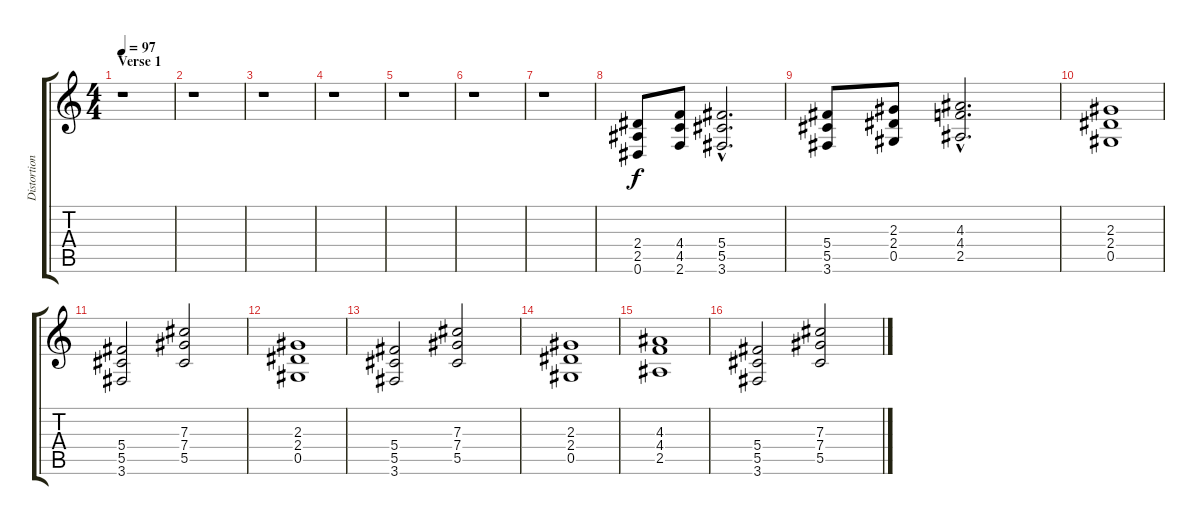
\track ("Distortion" "Distortion") {instrument distortionguitar}
\staff {score tabs}
\tuning (Eb4 Bb3 Gb3 Db3 Ab2 Eb2) {hide}
\ts (4 4)
\section ("" "Verse 1")
\tempo 97
\clef g2
\ks c
r.1{dy f instrument distortionguitar} |
r.1 |
r.1 |
r.1 |
r.1 |
r.1 |
r.1 |
(2.4 2.5 0.6).8 (4.4 4.5 2.6).8 (5.4{hac} 5.5{hac} 3.6{hac}).2{d} |
(5.4 5.5 3.6).8 (2.3 2.4 0.5).8 (4.3{hac} 4.4{hac} 2.5{hac}).2{d} |
(2.3 2.4 0.5).1 |
(5.4 5.5 3.6).2 (7.3 7.4 5.5).2 |
(2.3 2.4 0.5).1 |
(5.4 5.5 3.6).2 (7.3 7.4 5.5).2 |
(2.3 2.4 0.5).1 |
(4.3 4.4 2.5).1 |
(5.4 5.5 3.6).2 (7.3 7.4 5.5).2
